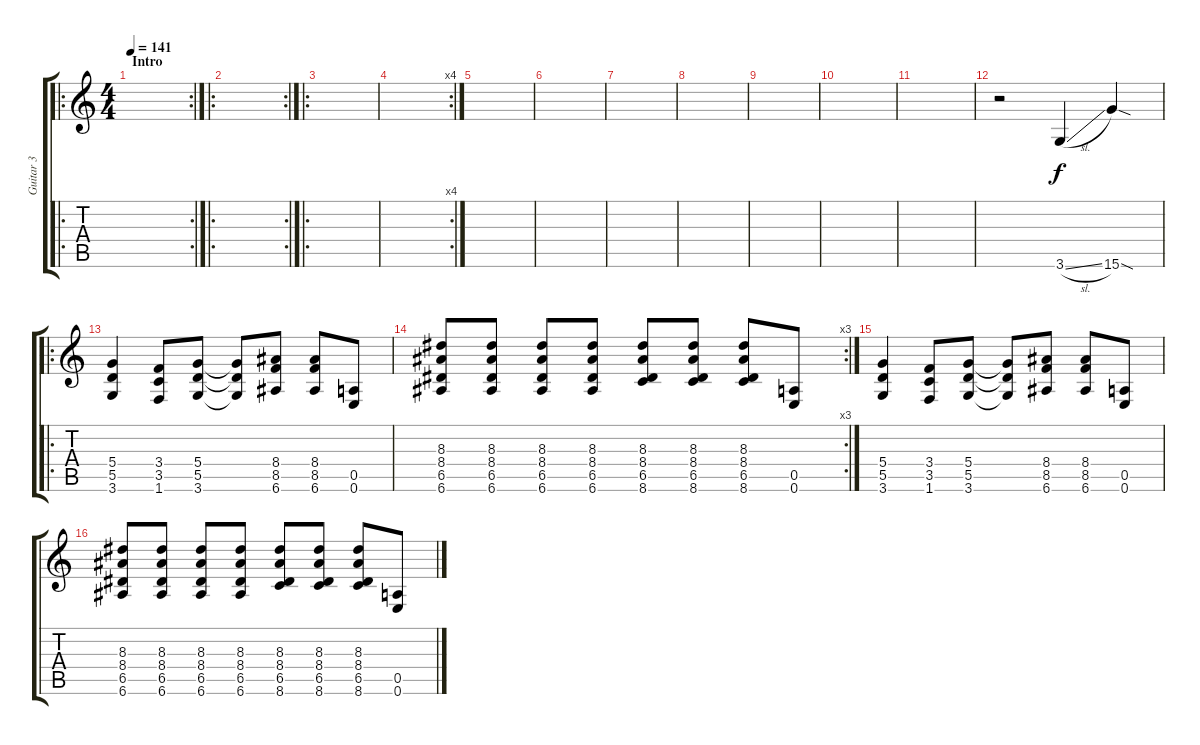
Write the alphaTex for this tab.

\track ("Guitar 3" "Guitar 3") {instrument overdrivenguitar}
\staff {score tabs}
\tuning (E4 B3 G3 D3 A2 E2) {hide}
\ro
\rc 2
\ts (4 4)
\section ("" "Intro")
\tempo 141
\clef g2
\ks c
|
\ro
\rc 2
|
\ro
|
\rc 4
|
|
|
|
|
|
|
|
r.2 3.6{sl}.4 15.6{sod}.4 |
\ro
(5.4 5.5 3.6).4{dy f} (3.4 3.5 1.6).8 (5.4 5.5 3.6).8 (5.4{t} 5.5{t} 3.6{t}).8 (8.4 8.5 6.6).8 (8.4 8.5 6.6).8 (0.5 0.6).8 |
\rc 3
(8.3 8.4 6.5 6.6).8 (8.3 8.4 6.5 6.6).8 (8.3 8.4 6.5 6.6).8 (8.3 8.4 6.5 6.6).8 (8.3 8.4 6.5 8.6).8 (8.3 8.4 6.5 8.6).8 (8.3 8.4 6.5 8.6).8 (0.5 0.6).8 |
(5.4 5.5 3.6).4 (3.4 3.5 1.6).8 (5.4 5.5 3.6).8 (5.4{t} 5.5{t} 3.6{t}).8 (8.4 8.5 6.6).8 (8.4 8.5 6.6).8 (0.5 0.6).8 |
(8.3 8.4 6.5 6.6).8 (8.3 8.4 6.5 6.6).8 (8.3 8.4 6.5 6.6).8 (8.3 8.4 6.5 6.6).8 (8.3 8.4 6.5 8.6).8 (8.3 8.4 6.5 8.6).8 (8.3 8.4 6.5 8.6).8 (0.5 0.6).8
